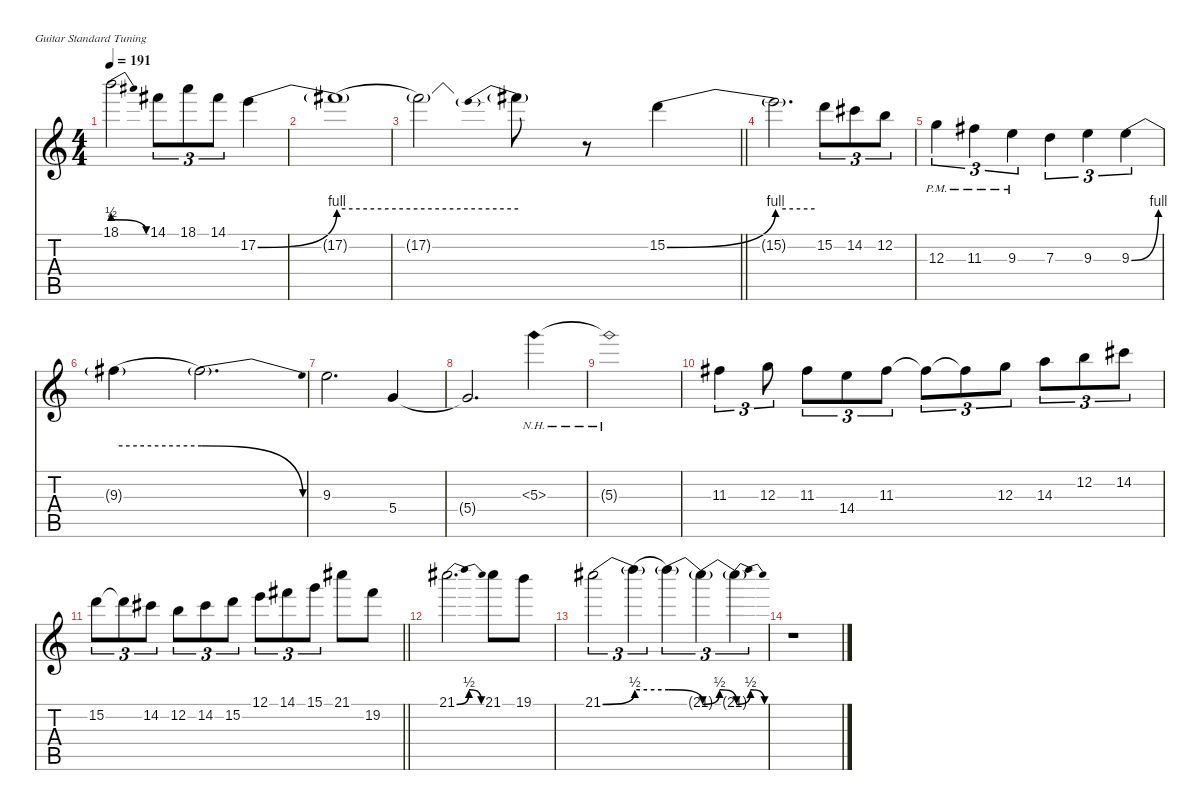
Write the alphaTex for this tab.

\defaultSystemsLayout 4
\hideDynamics
\bracketExtendMode nobrackets
\singleTrackTrackNamePolicy hidden
\multiTrackTrackNamePolicy hidden
\firstSystemTrackNameMode fullname
\firstSystemTrackNameOrientation horizontal
\otherSystemsTrackNameOrientation horizontal
\track ("Guitar 1" "dist.guit.") {mute instrument distortionguitar}
\staff {score tabs}
\tuning (E4 B3 G3 D3 A2 E2)
\ts (4 4)
\tempo 191
\clef g2
\ks c
18.1{be (release 0 2 60 0) t}.2{dy f beam Down} 14.1{acc #}.8{tu (3 2) beam Down} 18.1{acc #}.8{tu (3 2) beam Down} 14.1{acc #}.8{tu (3 2) beam Down} 17.2{be (bend 0 0 60 4)}.4{beam Down} |
17.2{be (hold 0 4 60 4) t}.1{beam Down} |
\barLineRight lightlight
17.2{t}.2{beam Down} 17.2{be (prebend 0 4 60 4) t}.8{beam Down} r.8{beam Down} 15.2{be (bend 0 0 60 4)}.4{beam Down} |
15.2{be (hold 0 4 60 4) t}.2{d beam Down} 15.2.8{tu (3 2) beam Down} 14.2{acc #}.8{tu (3 2) beam Down} 12.2.8{tu (3 2) beam Down} |
12.3{pm}.4{tu (3 2) beam Down} 11.3{pm acc #}.4{tu (3 2) beam Down} 9.3{pm}.4{tu (3 2) beam Down} 7.3.4{tu (3 2) beam Down} 9.3.4{tu (3 2) beam Down} 9.3{be (bend 0 0 60 4)}.4{tu (3 2) beam Down} |
9.3{be (hold 0 4 60 4) t}.4{beam Down} 9.3{be (release 0 4 60 0) t}.2{d beam Down} |
9.3.2{d beam Down} 5.4.4{beam Up} |
5.4{t}.2{d beam Up} 5.3{nh}.4{beam Down} |
5.3{nh t}.1{beam Down} |
11.3{acc #}.4{tu (3 2) beam Down} 12.3.8{tu (3 2) beam Down} 11.3{acc #}.8{tu (3 2) beam Down} 14.4.8{tu (3 2) beam Down} 11.3{acc #}.8{tu (3 2) beam Down} 11.3{t acc #}.8{tu (3 2) beam Down} 11.3{t acc #}.8{tu (3 2) beam Down} 12.3.8{tu (3 2) beam Down} 14.3.8{tu (3 2) beam Down} 12.2.8{tu (3 2) beam Down} 14.2{acc #}.8{tu (3 2) beam Down} |
\barLineRight lightlight
15.2.8{tu (3 2) beam Down} 15.2{t}.8{tu (3 2) beam Down} 14.2{acc #}.8{tu (3 2) beam Down} 12.2.8{tu (3 2) beam Down} 14.2{acc #}.8{tu (3 2) beam Down} 15.2.8{tu (3 2) beam Down} 12.1.8{tu (3 2) beam Down} 14.1{acc #}.8{tu (3 2) beam Down} 15.1.8{tu (3 2) beam Down} 21.1{acc #}.8{beam Down} 19.2{acc #}.8{beam Down} |
21.1{be (bendrelease 0 0 15 2 44.0000016 2 50.0000016 0) acc #}.2{d beam Down} 21.1{acc #}.8{beam Down} 19.1.8{beam Down} |
21.1{be (bend 0 0 60 2) acc #}.2{tu (3 2) beam Down} 21.1{be (hold 0 2 60 2) t}.4{tu (3 2) beam Down} 21.1{be (release 0 2 60 0) t}.4{tu (3 2) beam Down} 21.1{be (bendrelease 0 0 30 2 30 2 60 0) t acc #}.4{tu (3 2) beam Down} 21.1{be (bendrelease 0 0 15 2 30 2 45 0) t acc #}.4{tu (3 2) beam Down} |
r.1{beam Down}
